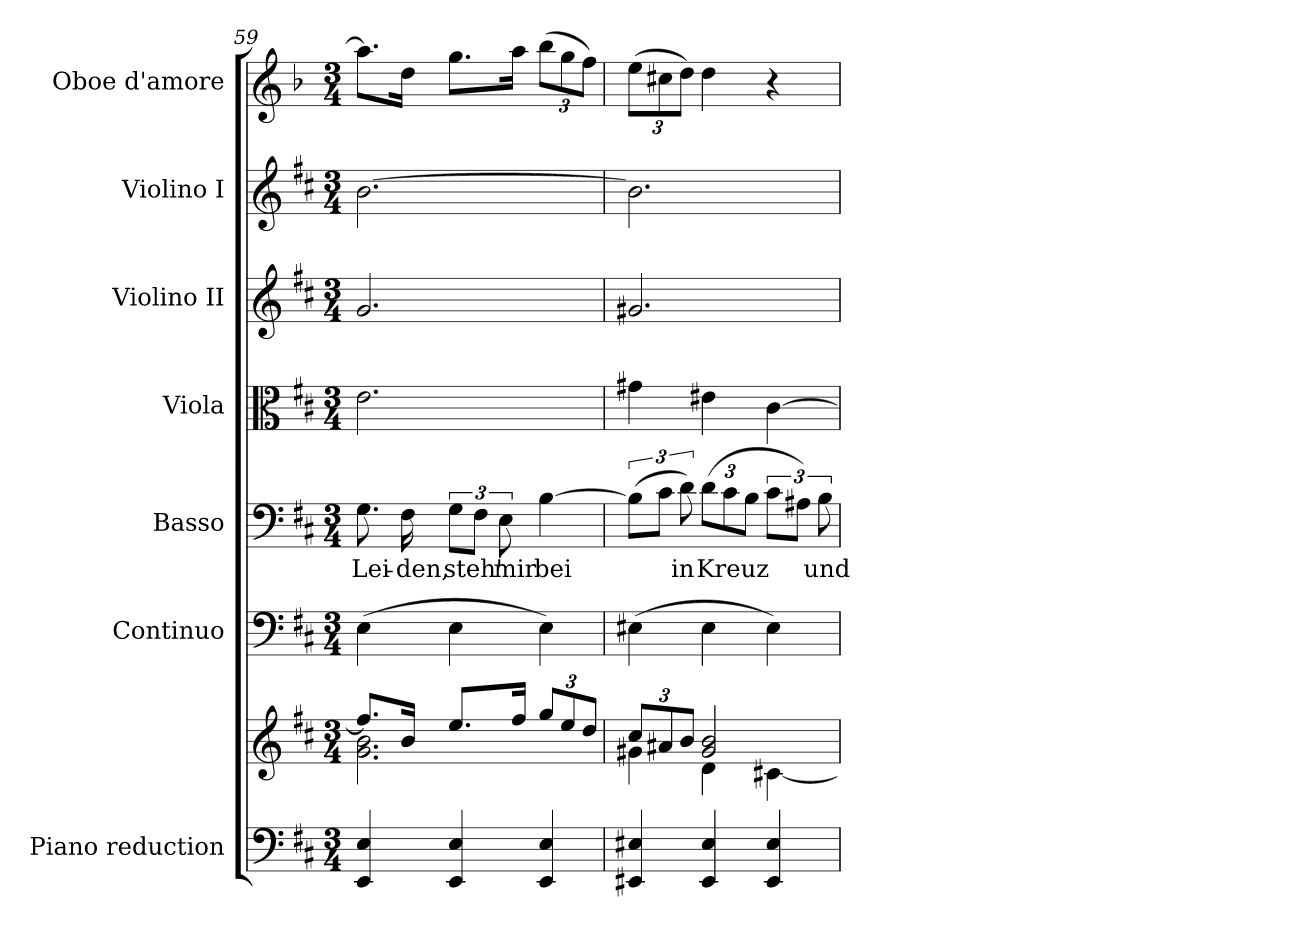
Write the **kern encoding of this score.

**kern	**kern	**kern	**kern	**text	**kern	**kern	**kern	**kern
*part7	*part7	*part6	*part5	*part5	*part4	*part3	*part2	*part1
*staff8	*staff7	*staff6	*staff5	*staff5	*staff4	*staff3	*staff2	*staff1
*I"Piano reduction	*	*I"Continuo	*I"Basso	*	*I"Viola	*I"Violino II	*I"Violino I	*I"Oboe d'amore
*I'Pno	*	*	*	*	*	*	*	*I'Ob
*clefF4	*clefG2	*clefF4	*clefF4	*	*clefC3	*clefG2	*clefG2	*clefG2
*	*	*	*	*	*	*	*	*ITrd2c3
*k[f#c#]	*k[f#c#]	*k[f#c#]	*k[f#c#]	*	*k[f#c#]	*k[f#c#]	*k[f#c#]	*k[f#c#]
*M3/4	*M3/4	*M3/4	*M3/4	*	*M3/4	*M3/4	*M3/4	*M3/4
=59	=59	=59	=59	=59	=59	=59	=59	=59
*	*^	*	*	*	*	*	*	*
!	!	!	!	!	!LO:LY:b	!	!	!	!
4EE/ 4E/	8.ff#/L]	2.g\ 2.b\	(>4E\	8.G\	Lei-	2.e\	2.g/	[2.b\	8.ff#\L]
!	!	!	!	!	!LO:LY:b	!	!	!	!
.	16b/Jk	.	.	16F#\	-den,	.	.	.	16b\Jk
!	!	!	!	!	!LO:LY:b	!	!	!	!
4EE/ 4E/	8.ee/L	.	4E\	12G\L	steh'	.	.	.	8.ee\L
.	.	.	.	12F#\J	.	.	.	.	.
!	!	!	!	!	!LO:LY:b	!	!	!	!
.	.	.	.	12E\	mir	.	.	.	.
.	16ff#/Jk	.	.	.	.	.	.	.	16ff#\Jk
*	*Xbrackettup	*	*	*	*	*	*	*	*
!	!	!	!	!	!LO:LY:b	!	!	!	!
*	*	*	*	*	*	*	*	*	*Xbrackettup
4EE/ 4E/	12gg/L	.	4E\)	[4B\	bei	.	.	.	(>12gg\L
.	12ee/	.	.	.	.	.	.	.	12ee\
.	12dd/J	.	.	.	.	.	.	.	12dd\J)
!!LO:PB:g=z
=60	=60	=60	=60	=60	=60	=60	=60	=60	=60
4EE#X/ 4E#X/	12cc#/L	4g#X\	(>4E#X\	(>12B\L]	.	4g#X\	2.g#X/	2.b\]	(>12cc#\L
.	12a#X/	.	.	12c#\J	.	.	.	.	12a#X\
!	!	!	!	!	!LO:LY:b	!	!	!	!
.	12b/J	.	.	12d\)	in	.	.	.	12b\J)
*	*	*	*	*Xbrackettup	*	*	*	*	*
!	!	!	!	!	!LO:LY:b	!	!	!	!
4EE#/ 4E#/	2g#/ 2b/	4d\	4E#\	(>12d\L	Kreuz	4e#X\	.	.	4b\
.	.	.	.	12c#\	.	.	.	.	.
.	.	.	.	12B\J	.	.	.	.	.
*	*	*	*	*brackettup	*	*	*	*	*
4EE#/ 4E#/	.	[4c#X\	4E#\)	12c#\L	.	[4c#\	.	.	4r
.	.	.	.	12A#X\J)	.	.	.	.	.
!	!	!	!	!	!LO:LY:b	!	!	!	!
.	.	.	.	12B\	und	.	.	.	.
*	*v	*v	*	*	*	*	*	*	*
=	=	=	=	=	=	=	=	=
*-	*-	*-	*-	*-	*-	*-	*-	*-
